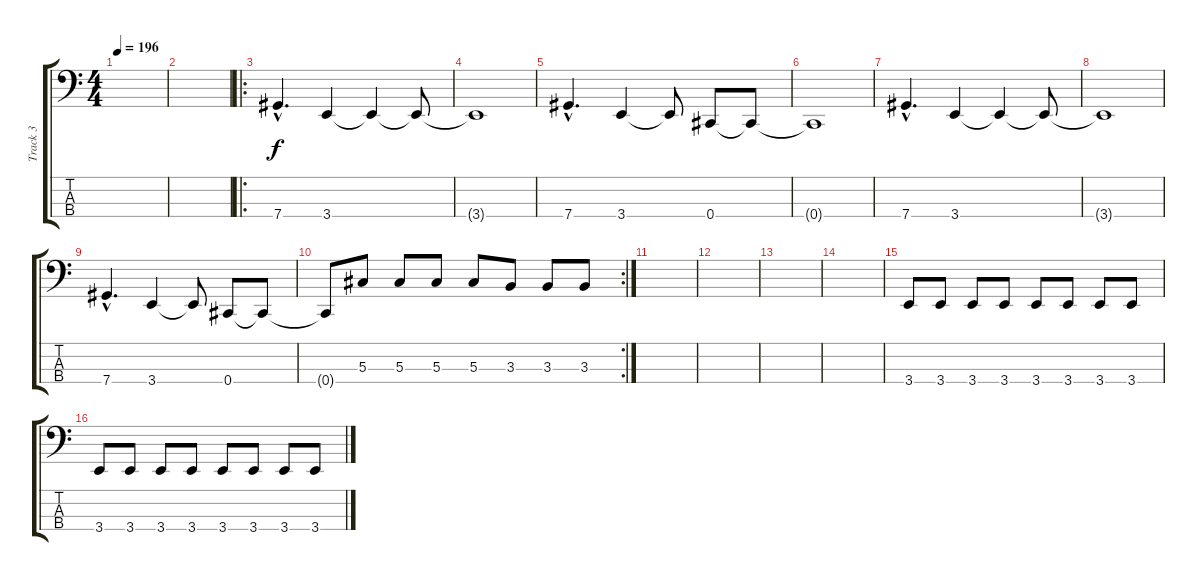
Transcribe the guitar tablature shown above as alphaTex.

\track ("Track 3" "Track 3") {instrument electricbassfinger}
\staff {score tabs}
\tuning (Gb2 Db2 Ab1 Db1) {hide}
\ts (4 4)
\tempo 196
\clef f4
\ks c
|
|
\ro
7.4{hac}.4{d} 3.4.4 3.4{t}.4 3.4{t}.8 |
3.4{t}.1 |
7.4{hac}.4{d} 3.4.4 3.4{t}.8 0.4.8 0.4{t}.8 |
0.4{t}.1 |
7.4{hac}.4{d} 3.4.4 3.4{t}.4 3.4{t}.8 |
3.4{t}.1 |
7.4{hac}.4{d} 3.4.4 3.4{t}.8 0.4.8 0.4{t}.8 |
\rc 2
0.4{t}.8 5.3.8 5.3.8 5.3.8 5.3.8 3.3.8 3.3.8 3.3.8 |
|
|
|
|
3.4.8 3.4.8 3.4.8 3.4.8 3.4.8 3.4.8 3.4.8 3.4.8 |
3.4.8 3.4.8 3.4.8 3.4.8 3.4.8 3.4.8 3.4.8 3.4.8
